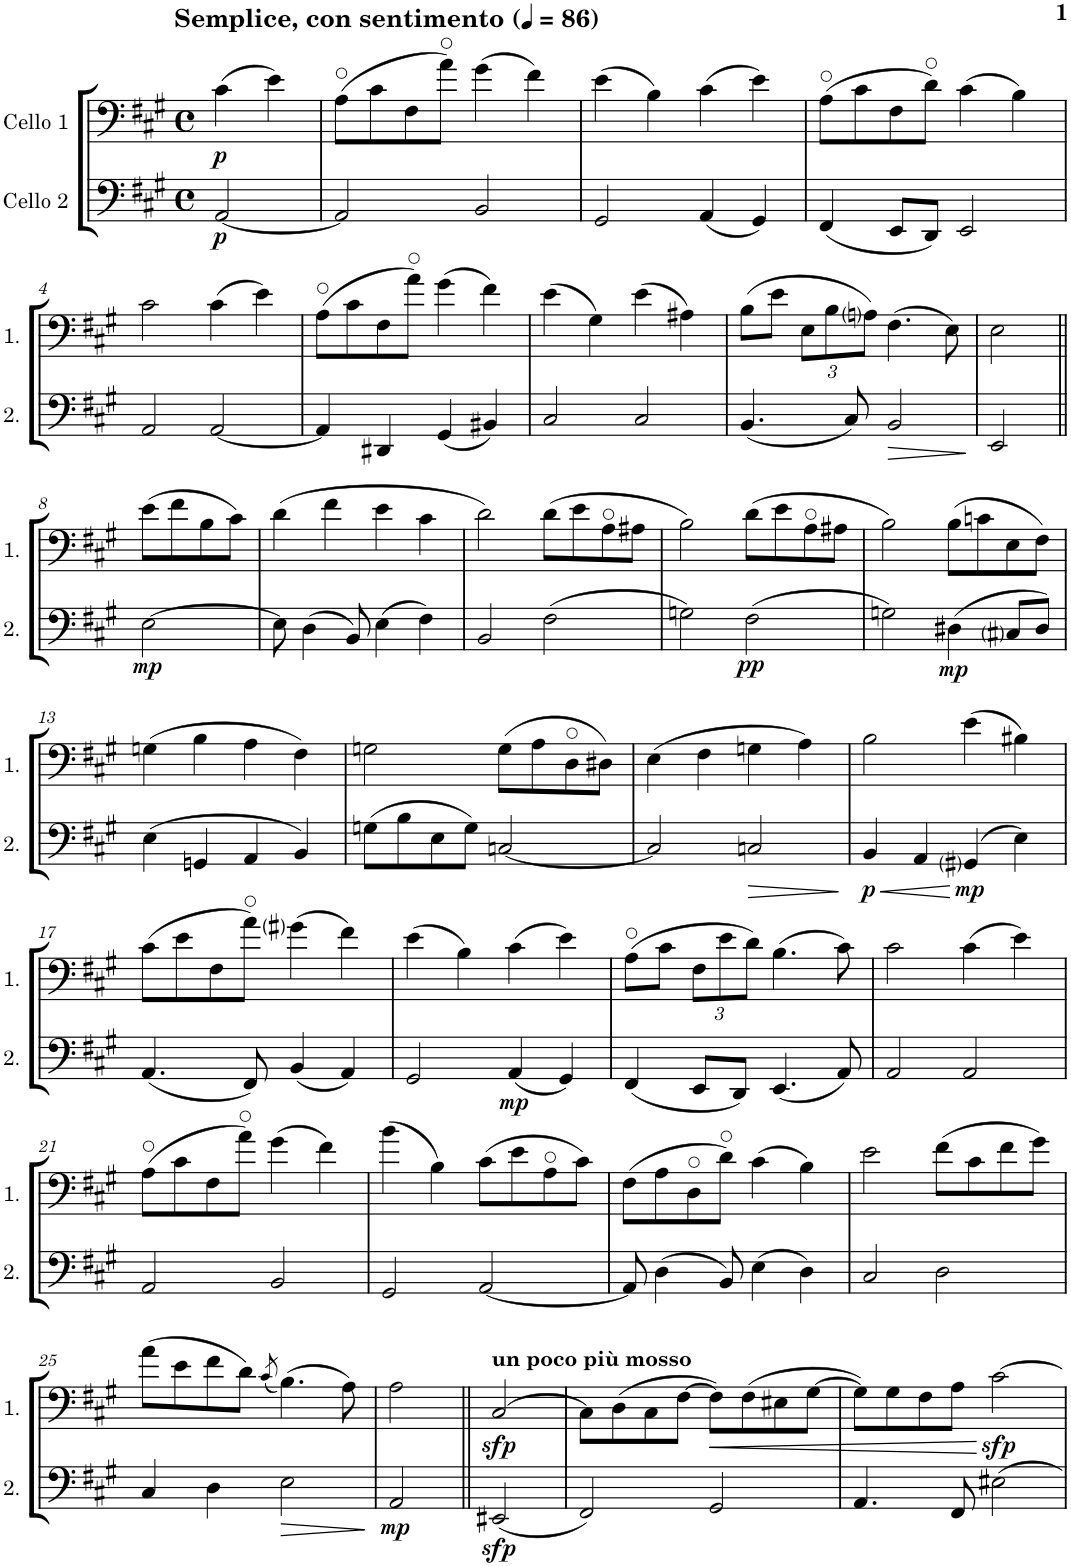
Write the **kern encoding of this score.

**kern	**dynam	**kern	**dynam
*part2	*part2	*part1	*part1
*staff2	*staff2	*staff1	*staff1
*I"Cello 2	*	*I"Cello 1	*
*clefF4	*	*clefF4	*
*k[f#c#g#]	*	*k[f#c#g#]	*
*M4/4	*	*M4/4	*
*met(c)	*	*met(c)	*
*MM86	*	*MM86	*
=	=	=	=
!	!	!LO:TX:a:B:t=Semplice, con sentimento	!
!	!LO:DY:b	!	!LO:DY:b
[2AA/	p	(4c#\	p
.	.	4e\)	.
=1	=1	=1	=1
2AA/]	.	(8A\L	.
.	.	8c#\	.
.	.	8F#\	.
.	.	8a\J)	.
2BB/	.	(4g#\	.
.	.	4f#\)	.
=2	=2	=2	=2
2GG#/	.	(4e\	.
.	.	4B\)	.
(4AA/	.	(4c#\	.
4GG#/)	.	4e\)	.
=3	=3	=3	=3
(4FF#/	.	(8A\L	.
.	.	8c#\	.
8EE/L	.	8F#\	.
8DD/J)	.	8d\J)	.
2EE/	.	(4c#\	.
.	.	4B\)	.
!!LO:LB:g=z
=4	=4	=4	=4
2AA/	.	2c#\	.
[2AA/	.	(4c#\	.
.	.	4e\)	.
=5	=5	=5	=5
4AA/]	.	(8A\L	.
.	.	8c#\	.
4DD#X/	.	8F#\	.
.	.	8a\J)	.
(4GG#/	.	(4g#\	.
4BB#X/)	.	4f#\)	.
=6	=6	=6	=6
2C#/	.	(4e\	.
.	.	4G#\)	.
2C#/	.	(4e\	.
.	.	4A#X\)	.
=7	=7	=7	=7
(4.BB/	.	(8B\L	.
.	.	8e\J	.
*	*	*Xbrackettup	*
.	.	12E\L	.
.	.	12B\	.
8C#/)	.	.	.
.	.	12Ani\J)	.
!	!LO:HP:b	!	!
2BB/	>	(4.F#\	.
.	.	8E\)	.
.	]	.	.
=7X1	=7X1	=7X1	=7X1
2EE/	.	2E\	.
!!LO:LB:g=z
=8||	=8||	=8||	=8||
!	!LO:DY:b	!	!
[2E\	mp	(8e\L	.
.	.	8f#\	.
.	.	8B\	.
.	.	8c#\J)	.
=9	=9	=9	=9
8E\]	.	(4d\	.
(4D\	.	.	.
.	.	4f#\	.
8BB/)	.	.	.
(4E\	.	4e\	.
4F#\)	.	4c#\	.
=10	=10	=10	=10
2BB/	.	2d\)	.
(2F#\	.	(8d\L	.
.	.	8e\	.
.	.	8A\	.
.	.	8A#X\J	.
=11	=11	=11	=11
2Gn\)	.	2B\)	.
!	!LO:DY:b	!	!
(2F#\	pp	(8d\L	.
.	.	8e\	.
.	.	8A\	.
.	.	8A#X\J	.
=12	=12	=12	=12
2Gn\)	.	2B\)	.
!	!LO:DY:b	!	!
(4D#X\	mp	(8B\L	.
.	.	8cn\	.
8C#i/L	.	8E\	.
8D#/J)	.	8F#\J)	.
!!LO:LB:g=z
=13	=13	=13	=13
(4E\	.	(4Gn\	.
4GGn/	.	4B\	.
4AA/	.	4A\	.
4BB/)	.	4F#\)	.
=14	=14	=14	=14
(8Gn\L	.	2Gn\	.
8B\	.	.	.
8E\	.	.	.
8G\J)	.	.	.
[2Cn/	.	(8G\L	.
.	.	8A\	.
.	.	8D\	.
.	.	8D#X\J)	.
=15	=15	=15	=15
2C/]	.	(4E\	.
.	.	4F#\	.
!	!LO:HP:b	!	!
2Cn/	>	4Gn\	.
.	.	4A\)	.
.	]	.	.
=16	=16	=16	=16
!	!LO:HP:b	!	!
!	!LO:DY:n=1:b	!	!
4BB/	< p	2B\	.
4AA/	.	.	.
!	!LO:DY:n=2:b	!	!
(4GG#i/	[ mp	(4e\	.
4E\)	.	4B#X\)	.
!!LO:LB:g=z
=17	=17	=17	=17
(4.AA/	.	(8c#\L	.
.	.	8e\	.
.	.	8F#\	.
8FF#/)	.	8a\J)	.
(4BB/	.	(4g#i\	.
4AA/)	.	4f#\)	.
=18	=18	=18	=18
2GG#/	.	(4e\	.
.	.	4B\)	.
!	!LO:DY:b	!	!
(4AA/	mp	(4c#\	.
4GG#/)	.	4e\)	.
=19	=19	=19	=19
(4FF#/	.	(8A\L	.
.	.	8c#\J	.
8EE/L	.	12F#\L	.
.	.	12e\	.
8DD/J)	.	.	.
.	.	12d\J)	.
(4.EE/	.	(4.B\	.
8AA/)	.	8c#\)	.
=20	=20	=20	=20
2AA/	.	2c#\	.
2AA/	.	(4c#\	.
.	.	4e\)	.
!!LO:LB:g=z
=21	=21	=21	=21
2AA/	.	(8A\L	.
.	.	8c#\	.
.	.	8F#\	.
.	.	8a\J)	.
2BB/	.	(4g#\	.
.	.	4f#\)	.
=22	=22	=22	=22
2GG#/	.	(4b\	.
.	.	4B\)	.
[2AA/	.	(8c#\L	.
.	.	8e\	.
.	.	8A\	.
.	.	8c#\J)	.
=23	=23	=23	=23
8AA/]	.	(8F#\L	.
(4D\	.	8A\	.
.	.	8D\	.
8BB/)	.	8d\J)	.
(4E\	.	(4c#\	.
4D\)	.	4B\)	.
=24	=24	=24	=24
2C#/	.	2e\	.
2D\	.	(8f#\L	.
.	.	8c#\	.
.	.	8f#\	.
.	.	8g#\J)	.
!!LO:LB:g=z
=25	=25	=25	=25
4C#/	.	(8a\L	.
.	.	8e\	.
4D\	.	8f#\	.
.	.	8d\J)	.
.	.	(8qc#/	.
!	!LO:HP:b	!	!
2E\	>	(4.B\)	.
.	.	8A\)	.
.	]	.	.
=25X2	=25X2	=25X2	=25X2
!	!LO:DY:b	!	!
2AA/	mp	2A\	.
=26||	=26||	=26||	=26||
!	!	!LO:TX:a:B:t=un poco più mosso	!
!	!LO:DY:b	!	!LO:DY:b
(2EE#X/	sfp	[2C#/	sfp
=27	=27	=27	=27
2FF#/)	.	8C#\L]	.
.	.	(8D\	.
.	.	8C#\	.
.	.	[8F#\J	.
!	!	!	!LO:HP:b
2GG#/	.	8F#\L])	<
.	.	(8F#\	.
.	.	8E#X\	.
.	.	[8G#\J	.
=28	=28	=28	=28
4.AA/	.	8G#\L])	.
.	.	8G#\	.
.	.	8F#\	.
8FF#/	.	8A\J	.
!	!	!	!LO:DY:n=1:b
2E#X\	.	[2c#\	[ sfp
=	=	=	=
*-	*-	*-	*-
